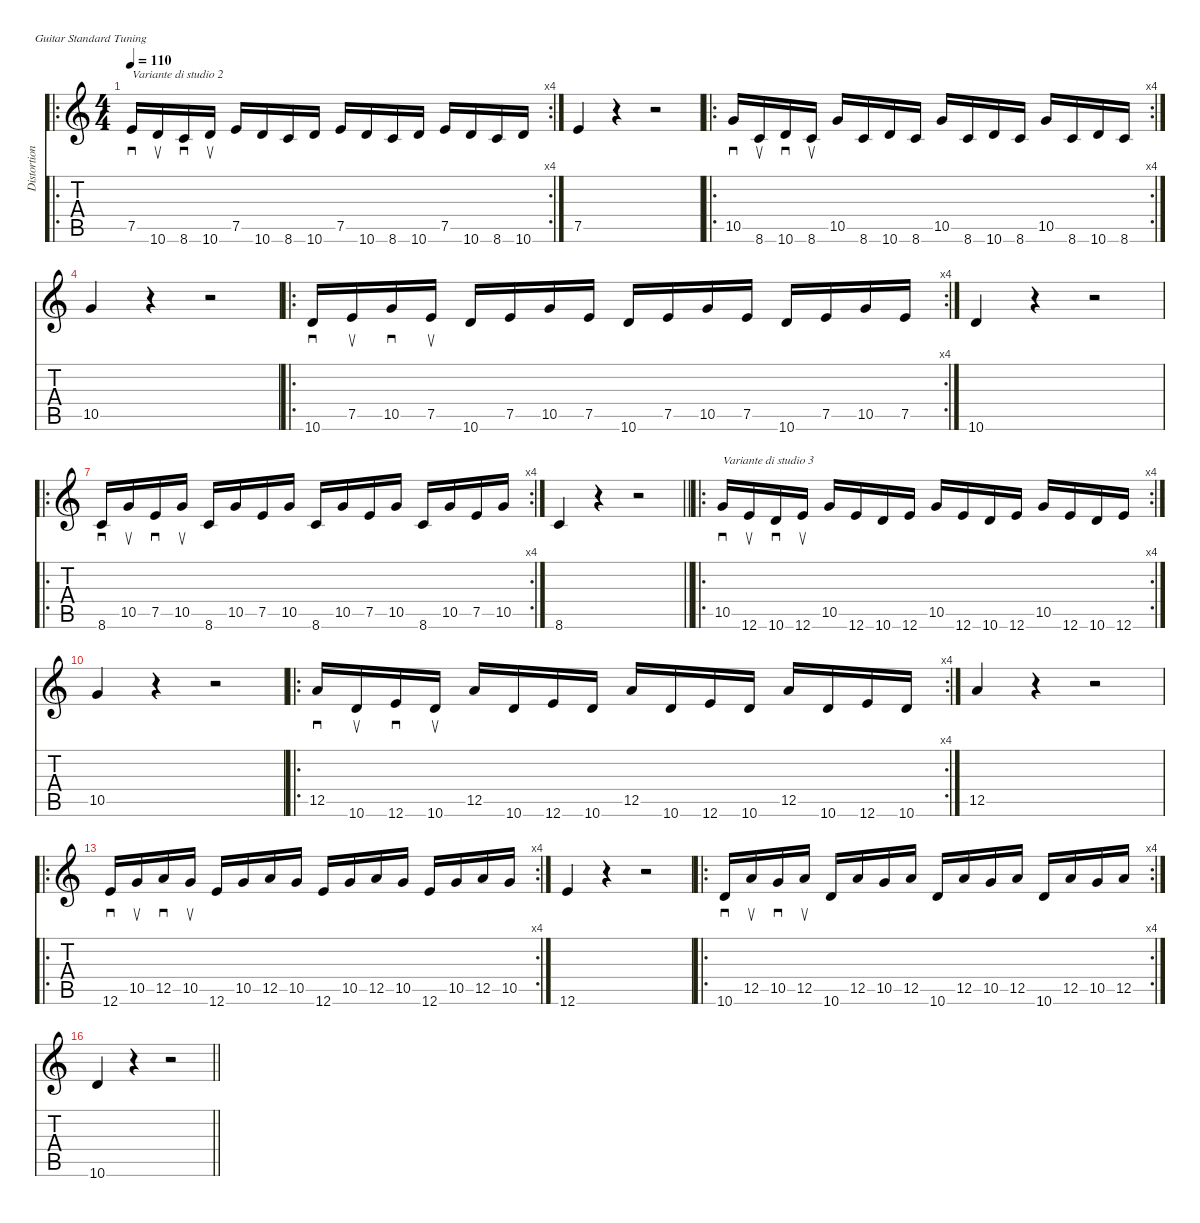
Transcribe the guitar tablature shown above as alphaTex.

\defaultSystemsLayout 4
\hideDynamics
\bracketExtendMode nobrackets
\otherSystemsTrackNameOrientation horizontal
\defaultBarNumberDisplay FirstOfSystem
\track ("Distortion Guitar" "Distortion") {instrument distortionguitar}
\staff {score tabs}
\tuning (E4 B3 G3 D3 A2 E2)
\ro
\rc 4
\ts (4 4)
\tempo 110
\clef g2
\ks c
7.5.16{sd txt "Variante di studio 2" dy mf beam Up} 10.6.16{su beam Up} 8.6.16{sd beam Up} 10.6.16{su beam Up} 7.5.16{beam Up} 10.6.16{beam Up} 8.6.16{beam Up} 10.6.16{beam Up} 7.5.16{beam Up} 10.6.16{beam Up} 8.6.16{beam Up} 10.6.16{beam Up} 7.5.16{beam Up} 10.6.16{beam Up} 8.6.16{beam Up} 10.6.16{beam Up} |
7.5.4{beam Up} r.4{beam Up} r.2{beam Up} |
\ro
\rc 4
10.5.16{sd beam Up} 8.6.16{su beam Up} 10.6.16{sd beam Up} 8.6.16{su beam Up} 10.5.16{beam Up} 8.6.16{beam Up} 10.6.16{beam Up} 8.6.16{beam Up} 10.5.16{beam Up} 8.6.16{beam Up} 10.6.16{beam Up} 8.6.16{beam Up} 10.5.16{beam Up} 8.6.16{beam Up} 10.6.16{beam Up} 8.6.16{beam Up} |
10.5.4{beam Up} r.4{beam Up} r.2{beam Up} |
\ro
\rc 4
10.6.16{sd beam Up} 7.5.16{su beam Up} 10.5.16{sd beam Up} 7.5.16{su beam Up} 10.6.16{beam Up} 7.5.16{beam Up} 10.5.16{beam Up} 7.5.16{beam Up} 10.6.16{beam Up} 7.5.16{beam Up} 10.5.16{beam Up} 7.5.16{beam Up} 10.6.16{beam Up} 7.5.16{beam Up} 10.5.16{beam Up} 7.5.16{beam Up} |
10.6.4{beam Up} r.4{beam Up} r.2{beam Up} |
\ro
\rc 4
8.6.16{sd beam Up} 10.5.16{su beam Up} 7.5.16{sd beam Up} 10.5.16{su beam Up} 8.6.16{beam Up} 10.5.16{beam Up} 7.5.16{beam Up} 10.5.16{beam Up} 8.6.16{beam Up} 10.5.16{beam Up} 7.5.16{beam Up} 10.5.16{beam Up} 8.6.16{beam Up} 10.5.16{beam Up} 7.5.16{beam Up} 10.5.16{beam Up} |
\barLineRight lightlight
8.6.4{beam Up} r.4{beam Up} r.2{beam Up} |
\ro
\rc 4
10.5.16{sd txt "Variante di studio 3" beam Up} 12.6.16{su beam Up} 10.6.16{sd beam Up} 12.6.16{su beam Up} 10.5.16{beam Up} 12.6.16{beam Up} 10.6.16{beam Up} 12.6.16{beam Up} 10.5.16{beam Up} 12.6.16{beam Up} 10.6.16{beam Up} 12.6.16{beam Up} 10.5.16{beam Up} 12.6.16{beam Up} 10.6.16{beam Up} 12.6.16{beam Up} |
10.5.4{beam Up} r.4{beam Up} r.2{beam Up} |
\ro
\rc 4
12.5.16{sd beam Up} 10.6.16{su beam Up} 12.6.16{sd beam Up} 10.6.16{su beam Up} 12.5.16{beam Up} 10.6.16{beam Up} 12.6.16{beam Up} 10.6.16{beam Up} 12.5.16{beam Up} 10.6.16{beam Up} 12.6.16{beam Up} 10.6.16{beam Up} 12.5.16{beam Up} 10.6.16{beam Up} 12.6.16{beam Up} 10.6.16{beam Up} |
12.5.4{beam Up} r.4{beam Up} r.2{beam Up} |
\ro
\rc 4
12.6.16{sd beam Up} 10.5.16{su beam Up} 12.5.16{sd beam Up} 10.5.16{su beam Up} 12.6.16{beam Up} 10.5.16{beam Up} 12.5.16{beam Up} 10.5.16{beam Up} 12.6.16{beam Up} 10.5.16{beam Up} 12.5.16{beam Up} 10.5.16{beam Up} 12.6.16{beam Up} 10.5.16{beam Up} 12.5.16{beam Up} 10.5.16{beam Up} |
12.6.4{beam Up} r.4{beam Up} r.2{beam Up} |
\ro
\rc 4
10.6.16{sd beam Up} 12.5.16{su beam Up} 10.5.16{sd beam Up} 12.5.16{su beam Up} 10.6.16{beam Up} 12.5.16{beam Up} 10.5.16{beam Up} 12.5.16{beam Up} 10.6.16{beam Up} 12.5.16{beam Up} 10.5.16{beam Up} 12.5.16{beam Up} 10.6.16{beam Up} 12.5.16{beam Up} 10.5.16{beam Up} 12.5.16{beam Up} |
\barLineRight lightlight
10.6.4{beam Up} r.4{beam Up} r.2{beam Up}
